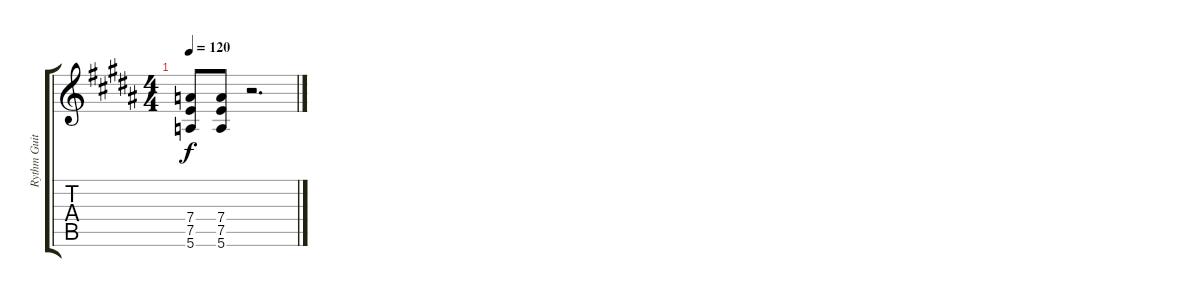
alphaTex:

\track ("Rythm Guitar" "Rythm Guit") {instrument overdrivenguitar}
\staff {score tabs}
\tuning (E4 B3 G3 D3 A2 E2) {hide}
\ts (4 4)
\tempo 120
\clef g2
\ks b
(7.4 7.5 5.6).8{dy f} (7.4 7.5 5.6).8 r.2{d}
